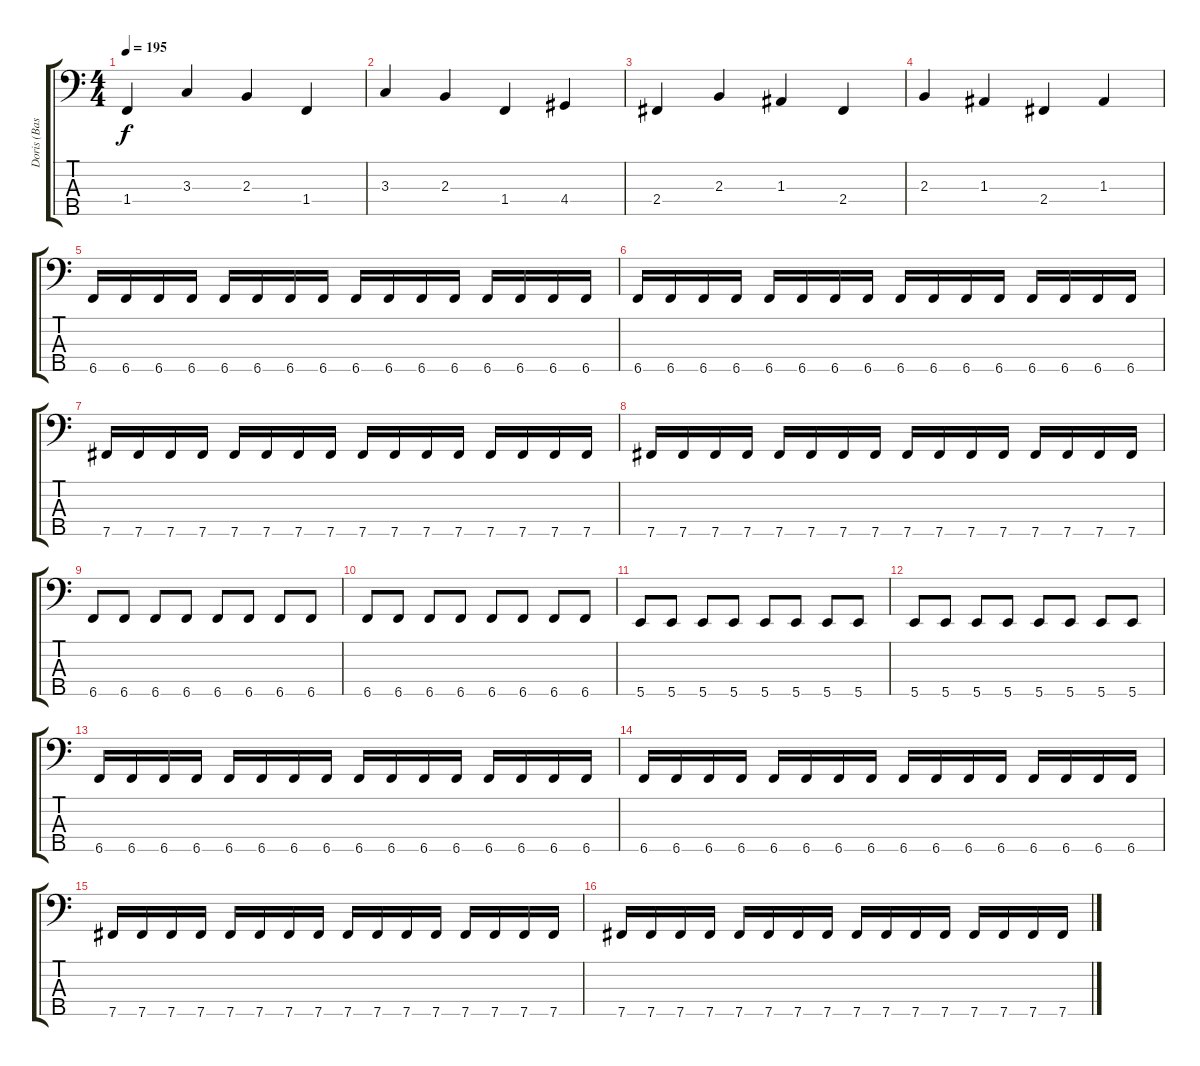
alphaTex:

\track ("Doris (Bass)" "Doris (Bas") {instrument electricbasspick}
\staff {score tabs}
\tuning (G2 D2 A1 E1 B0) {hide}
\ts (4 4)
\tempo 195
\clef f4
\ks c
1.4.4{dy f} 3.3.4 2.3.4 1.4.4 |
3.3.4 2.3.4 1.4.4 4.4.4 |
2.4.4 2.3.4 1.3.4 2.4.4 |
2.3.4 1.3.4 2.4.4 1.3.4 |
6.5.16 6.5.16 6.5.16 6.5.16 6.5.16 6.5.16 6.5.16 6.5.16 6.5.16 6.5.16 6.5.16 6.5.16 6.5.16 6.5.16 6.5.16 6.5.16 |
6.5.16 6.5.16 6.5.16 6.5.16 6.5.16 6.5.16 6.5.16 6.5.16 6.5.16 6.5.16 6.5.16 6.5.16 6.5.16 6.5.16 6.5.16 6.5.16 |
7.5.16 7.5.16 7.5.16 7.5.16 7.5.16 7.5.16 7.5.16 7.5.16 7.5.16 7.5.16 7.5.16 7.5.16 7.5.16 7.5.16 7.5.16 7.5.16 |
7.5.16 7.5.16 7.5.16 7.5.16 7.5.16 7.5.16 7.5.16 7.5.16 7.5.16 7.5.16 7.5.16 7.5.16 7.5.16 7.5.16 7.5.16 7.5.16 |
6.5.8 6.5.8 6.5.8 6.5.8 6.5.8 6.5.8 6.5.8 6.5.8 |
6.5.8 6.5.8 6.5.8 6.5.8 6.5.8 6.5.8 6.5.8 6.5.8 |
5.5.8 5.5.8 5.5.8 5.5.8 5.5.8 5.5.8 5.5.8 5.5.8 |
5.5.8 5.5.8 5.5.8 5.5.8 5.5.8 5.5.8 5.5.8 5.5.8 |
6.5.16 6.5.16 6.5.16 6.5.16 6.5.16 6.5.16 6.5.16 6.5.16 6.5.16 6.5.16 6.5.16 6.5.16 6.5.16 6.5.16 6.5.16 6.5.16 |
6.5.16 6.5.16 6.5.16 6.5.16 6.5.16 6.5.16 6.5.16 6.5.16 6.5.16 6.5.16 6.5.16 6.5.16 6.5.16 6.5.16 6.5.16 6.5.16 |
7.5.16 7.5.16 7.5.16 7.5.16 7.5.16 7.5.16 7.5.16 7.5.16 7.5.16 7.5.16 7.5.16 7.5.16 7.5.16 7.5.16 7.5.16 7.5.16 |
7.5.16 7.5.16 7.5.16 7.5.16 7.5.16 7.5.16 7.5.16 7.5.16 7.5.16 7.5.16 7.5.16 7.5.16 7.5.16 7.5.16 7.5.16 7.5.16
